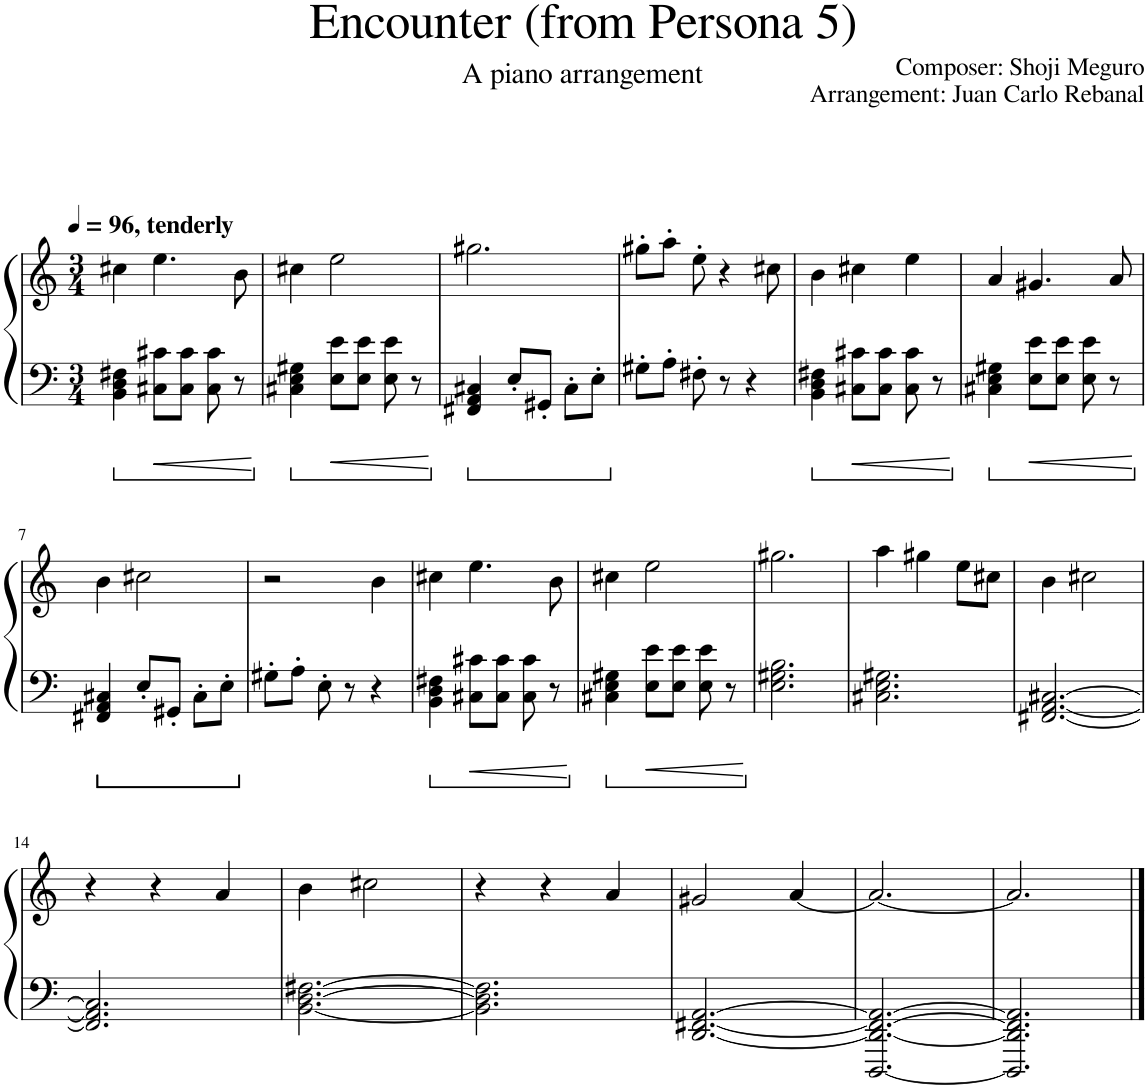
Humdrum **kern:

**kern	**kern
*part1	*part1
*staff2	*staff1
*I"Piano	*
*I'Pno.	*
*clefF4	*clefG2
*k[]	*k[]
*M3/4	*M3/4
*MM96	*MM96
=1	=1
!	!LO:TX:a:B:t=, tenderly
4BB\ 4D\ 4F#X\	4cc#X\
8C#X\ 8c#X\L	4.ee\
8C#\ 8c#\J	.
8C#\ 8c#\	.
8r	8b\
=2	=2
4C#X\ 4E\ 4G#X\	4cc#X\
8E\ 8e\L	2ee\
8E\ 8e\J	.
8E\ 8e\	.
8r	.
=3	=3
4FF#X/ 4AA/ 4C#X/	2.gg#X\
8E'/L	.
8GG#X'/J	.
8C#'\L	.
8E'\J	.
=4	=4
8G#X'\L	8gg#X'\L
8A'\J	8aa'\J
8F#X'\	8ee'\
8r	4r
4r	.
.	8cc#X\
=5	=5
4BB\ 4D\ 4F#X\	4b\
8C#X\ 8c#X\L	4cc#X\
8C#\ 8c#\J	.
8C#\ 8c#\	4ee\
8r	.
=6	=6
4C#X\ 4E\ 4G#X\	4a/
8E\ 8e\L	4.g#X/
8E\ 8e\J	.
8E\ 8e\	.
8r	8a/
!!LO:LB:g=z
=7	=7
4FF#X/ 4AA/ 4C#X/	4b\
8E'/L	2cc#X\
8GG#X'/J	.
8C#'\L	.
8E'\J	.
=8	=8
8G#X'\L	2r
8A'\J	.
8E'\	.
8r	.
4r	4b\
=9	=9
4BB\ 4D\ 4F#X\	4cc#X\
8C#X\ 8c#X\L	4.ee\
8C#\ 8c#\J	.
8C#\ 8c#\	.
8r	8b\
=10	=10
4C#X\ 4E\ 4G#X\	4cc#X\
8E\ 8e\L	2ee\
8E\ 8e\J	.
8E\ 8e\	.
8r	.
=11	=11
2.E\ 2.G#X\ 2.B\	2.gg#X\
=12	=12
2.C#X\ 2.E\ 2.G#X\	4aa\
.	4gg#X\
.	8ee\L
.	8cc#X\J
=13	=13
[2.FF#X/ [2.AA/ [2.C#X/	4b\
.	2cc#X\
!!LO:LB:g=z
=14	=14
2.FF#/] 2.AA/] 2.C#/]	4r
.	4r
.	4a/
=15	=15
[2.BB\ [2.D\ [2.F#X\	4b\
.	2cc#X\
=16	=16
2.BB\] 2.D\] 2.F#\]	4r
.	4r
.	4a/
=17	=17
[2.DD/ [2.FF#X/ [2.AA/	2g#X/
.	[4a/
=18	=18
[2.DDD/ 2.DD/_ 2.FF#/_ 2.AA/_	2.a/_
=19	=19
2.DDD/] 2.DD/] 2.FF#/] 2.AA/]	2.a/]
==	==
*-	*-
